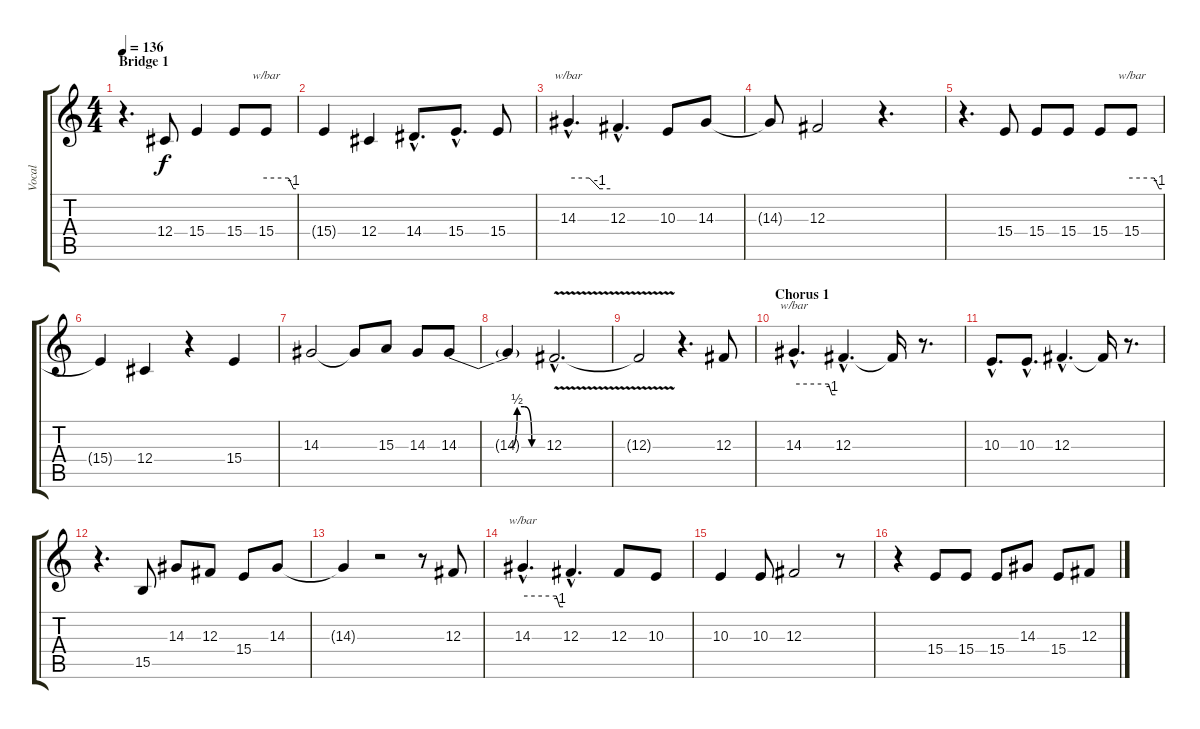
\track ("Vocal" "Vocal") {instrument viola}
\staff {score tabs}
\tuning (Eb4 Bb3 Gb3 Db3 Ab2 Eb2) {hide}
\ts (4 4)
\section ("" "Bridge 1")
\tempo 136
\clef g2
\ks c
r.4{d dy f} 12.4.8 15.4.4 15.4.8 15.4.8{tbe (custom default 0 0 45 0 55 -4 60 -4)} |
15.4{t}.4 12.4.4 14.4{hac}.8{d} 15.4{hac}.8{d} 15.4.8 |
14.3{hac}.4{d tbe (custom default 0 0 30 0 45 -4 60 -4)} 12.3{hac}.4{d} 10.3.8 14.3.8 |
14.3{t}.8 12.3.2 r.4{d} |
r.4{d} 15.4.8 15.4.8 15.4.8 15.4.8 15.4.8{tbe (custom default 0 0 45 0 55 -4 60 -4)} |
15.4{t}.4 12.4.4 r.4 15.4.4 |
14.3.2 14.3{t}.8 15.3.8 14.3.8 14.3{be (custom 0 0 35 0 40 2 45 2 50 0 60 0)}.8 |
14.3{t}.4 12.3{v hac}.2{d} |
12.3{t}.2 r.4{d} 12.3.8 |
\section ("" "Chorus 1")
14.3{hac}.4{d tbe (custom default 0 0 50 0 55 -4 60 -4)} 12.3{hac}.4{d} 12.3{t}.16 r.8{d} |
10.3{hac}.8{d} 10.3{hac}.8{d} 12.3{hac}.4{d} 12.3{t}.16 r.8{d} |
r.4{d} 15.5.8 14.3.8 12.3.8 15.4.8 14.3.8 |
14.3{t}.4 r.2 r.8 12.3.8 |
14.3{hac}.4{d tbe (custom default 0 0 50 0 55 -4 60 -4)} 12.3{hac}.4{d} 12.3.8 10.3.8 |
10.3.4 10.3.8 12.3.2 r.8 |
r.4 15.4.8 15.4.8 15.4.8 14.3.8 15.4.8 12.3.8
